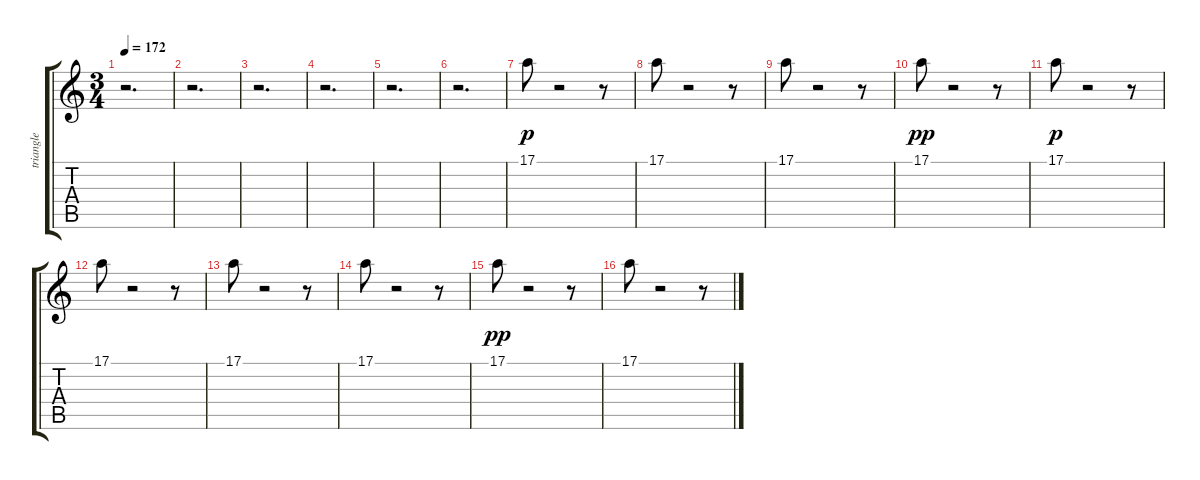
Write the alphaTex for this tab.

\track ("triangle" "triangle") {instrument stringensemble1}
\staff {score tabs}
\tuning (E4 B3 G3 D3 A2 E2) {hide}
\ts (3 4)
\tempo 172
\clef g2
\ks c
r.2{d dy p} |
r.2{d} |
r.2{d} |
r.2{d} |
r.2{d} |
r.2{d} |
17.1.8 r.2 r.8 |
17.1.8 r.2 r.8 |
17.1.8 r.2 r.8 |
17.1.8{dy pp} r.2 r.8 |
17.1.8{dy p} r.2 r.8 |
17.1.8 r.2 r.8 |
17.1.8 r.2 r.8 |
17.1.8 r.2 r.8 |
17.1.8{dy pp} r.2 r.8 |
17.1.8 r.2 r.8
